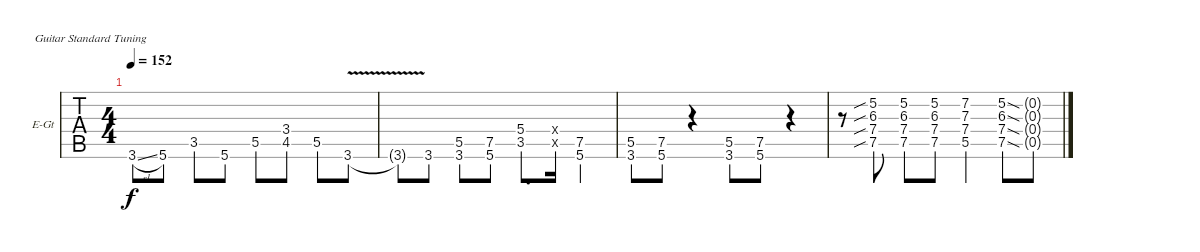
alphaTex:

\bracketExtendMode nobrackets
\firstSystemTrackNameOrientation horizontal
\otherSystemsTrackNameOrientation horizontal
\defaultBarNumberDisplay FirstOfSystem
\track ("Guitar I" "E-Gt") {instrument overdrivenguitar}
\staff {tabs}
\tuning (E4 B3 G3 D3 A2 E2)
\ts (4 4)
\tempo 152
\clef g2
\ks c
3.6{sl}.8{dy f} 5.6.8 3.5.8 5.6.8 5.5.8 (3.4 4.5).8 5.5.8 3.6{v ac}.8 |
3.6{v t}.8 3.6.8 (5.5 3.6).8 (7.5 5.6).8 (5.4 3.5).8{d} (0.4{x} 0.5{x}).16 (7.5 5.6).4 |
(5.5 3.6{ac}).8 (7.5 5.6{ac}).8 r.4 (5.5 3.6{ac}).8 (7.5 5.6{ac}).8 r.4 |
r.8 (5.2{sib} 6.3{sib} 7.4{sib} 7.5{sib ac}).8 (5.2 6.3 7.4 7.5{ac}).8 (5.2 6.3 7.4 7.5{ac}).8 (7.2 7.3 7.4 5.5{ac}).4 (5.2{sod} 6.3{sod} 7.4{sod} 7.5{sod ac}).8 (0.2{g} 0.3{g} 0.4{g} 0.5{g}).8
